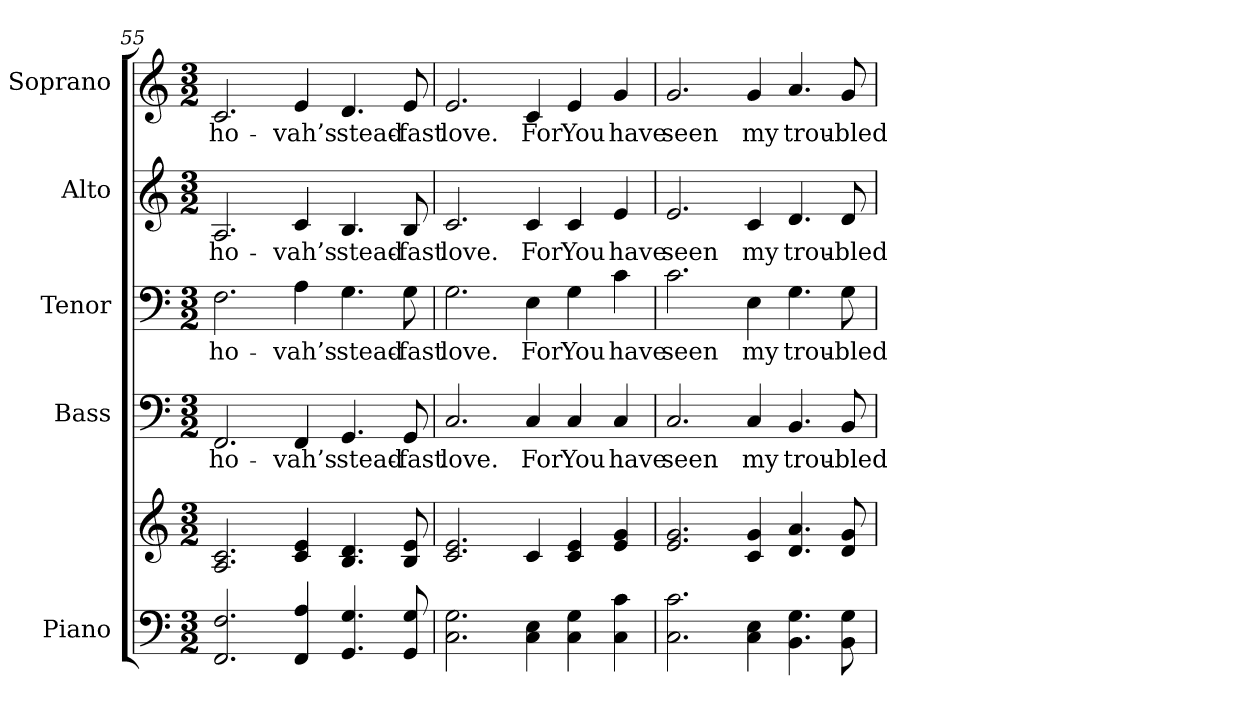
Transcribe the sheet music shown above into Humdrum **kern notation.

**kern	**kern	**kern	**text	**kern	**text	**kern	**text	**kern	**text
*part5	*part5	*part4	*part4	*part3	*part3	*part2	*part2	*part1	*part1
*staff6	*staff5	*staff4	*staff4	*staff3	*staff3	*staff2	*staff2	*staff1	*staff1
*I"Piano	*	*I"Bass	*	*I"Tenor	*	*I"Alto	*	*I"Soprano	*
*I'Pno.	*	*I'B.	*	*I'T.	*	*I'A.	*	*I'S.	*
!!LO:PB:g=z
*clefF4	*clefG2	*clefF4	*	*clefF4	*	*clefG2	*	*clefG2	*
*k[]	*k[]	*k[]	*	*k[]	*	*k[]	*	*k[]	*
*C:	*C:	*C:	*	*C:	*	*C:	*	*C:	*
*M3/2	*M3/2	*M3/2	*	*M3/2	*	*M3/2	*	*M3/2	*
=55	=55	=55	=55	=55	=55	=55	=55	=55	=55
!	!	!	!LO:LY:b:color=#000000	!	!	!	!	!	!
!	!	!	!	!	!LO:LY:b:color=#000000	!	!	!	!
!	!	!	!	!	!	!	!LO:LY:b:color=#000000	!	!
!	!	!	!	!	!	!	!	!	!LO:LY:b:color=#000000
2.FFi/ 2.Fi	2.Ai/ 2.ci	2.FFi/	-ho-	2.Fi\	-ho-	2.Ai/	-ho-	2.ci/	-ho-
!	!	!	!LO:LY:b:color=#000000	!	!	!	!	!	!
!	!	!	!	!	!LO:LY:b:color=#000000	!	!	!	!
!	!	!	!	!	!	!	!LO:LY:b:color=#000000	!	!
!	!	!	!	!	!	!	!	!	!LO:LY:b:color=#000000
4FFi/ 4Ai	4ci/ 4ei	4FFi/	-vah’s	4Ai\	-vah’s	4ci/	-vah’s	4ei/	-vah’s
!	!	!	!LO:LY:b:color=#000000	!	!	!	!	!	!
!	!	!	!	!	!LO:LY:b:color=#000000	!	!	!	!
!	!	!	!	!	!	!	!LO:LY:b:color=#000000	!	!
!	!	!	!	!	!	!	!	!	!LO:LY:b:color=#000000
4.GGi/ 4.Gi	4.Bi/ 4.di	4.GGi/	stead-	4.Gi\	stead-	4.Bi/	stead-	4.di/	stead-
!	!	!	!LO:LY:b:color=#000000	!	!	!	!	!	!
!	!	!	!	!	!LO:LY:b:color=#000000	!	!	!	!
!	!	!	!	!	!	!	!LO:LY:b:color=#000000	!	!
!	!	!	!	!	!	!	!	!	!LO:LY:b:color=#000000
8GGi/ 8Gi	8Bi/ 8ei	8GGi/	-fast	8Gi\	-fast	8Bi/	-fast	8ei/	-fast
=56	=56	=56	=56	=56	=56	=56	=56	=56	=56
!	!	!	!LO:LY:b:color=#000000	!	!	!	!	!	!
!	!	!	!	!	!LO:LY:b:color=#000000	!	!	!	!
!	!	!	!	!	!	!	!LO:LY:b:color=#000000	!	!
!	!	!	!	!	!	!	!	!	!LO:LY:b:color=#000000
2.Ci\ 2.Gi	2.ci/ 2.ei	2.Ci/	love.	2.Gi\	love.	2.ci/	love.	2.ei/	love.
!	!	!	!LO:LY:b:color=#000000	!	!	!	!	!	!
!	!	!	!	!	!LO:LY:b:color=#000000	!	!	!	!
!	!	!	!	!	!	!	!LO:LY:b:color=#000000	!	!
!	!	!	!	!	!	!	!	!	!LO:LY:b:color=#000000
4Ci\ 4Ei	4ci/	4Ci/	For	4Ei\	For	4ci/	For	4ci/	For
!	!	!	!LO:LY:b:color=#000000	!	!	!	!	!	!
!	!	!	!	!	!LO:LY:b:color=#000000	!	!	!	!
!	!	!	!	!	!	!	!LO:LY:b:color=#000000	!	!
!	!	!	!	!	!	!	!	!	!LO:LY:b:color=#000000
4Ci\ 4Gi	4ci/ 4ei	4Ci/	You	4Gi\	You	4ci/	You	4ei/	You
!	!	!	!LO:LY:b:color=#000000	!	!	!	!	!	!
!	!	!	!	!	!LO:LY:b:color=#000000	!	!	!	!
!	!	!	!	!	!	!	!LO:LY:b:color=#000000	!	!
!	!	!	!	!	!	!	!	!	!LO:LY:b:color=#000000
4Ci\ 4ci	4ei/ 4gi	4Ci/	have	4ci\	have	4ei/	have	4gi/	have
=57	=57	=57	=57	=57	=57	=57	=57	=57	=57
!	!	!	!LO:LY:b:color=#000000	!	!	!	!	!	!
!	!	!	!	!	!LO:LY:b:color=#000000	!	!	!	!
!	!	!	!	!	!	!	!LO:LY:b:color=#000000	!	!
!	!	!	!	!	!	!	!	!	!LO:LY:b:color=#000000
2.Ci\ 2.ci	2.ei/ 2.gi	2.Ci/	seen	2.ci\	seen	2.ei/	seen	2.gi/	seen
!	!	!	!LO:LY:b:color=#000000	!	!	!	!	!	!
!	!	!	!	!	!LO:LY:b:color=#000000	!	!	!	!
!	!	!	!	!	!	!	!LO:LY:b:color=#000000	!	!
!	!	!	!	!	!	!	!	!	!LO:LY:b:color=#000000
4Ci\ 4Ei	4ci/ 4gi	4Ci/	my	4Ei\	my	4ci/	my	4gi/	my
!	!	!	!LO:LY:b:color=#000000	!	!	!	!	!	!
!	!	!	!	!	!LO:LY:b:color=#000000	!	!	!	!
!	!	!	!	!	!	!	!LO:LY:b:color=#000000	!	!
!	!	!	!	!	!	!	!	!	!LO:LY:b:color=#000000
4.BBi\ 4.Gi	4.di/ 4.ai	4.BBi/	trou-	4.Gi\	trou-	4.di/	trou-	4.ai/	trou-
!	!	!	!LO:LY:b:color=#000000	!	!	!	!	!	!
!	!	!	!	!	!LO:LY:b:color=#000000	!	!	!	!
!	!	!	!	!	!	!	!LO:LY:b:color=#000000	!	!
!	!	!	!	!	!	!	!	!	!LO:LY:b:color=#000000
8BBi\ 8Gi	8di/ 8gi	8BBi/	-bled	8Gi\	-bled	8di/	-bled	8gi/	-bled
=	=	=	=	=	=	=	=	=	=
*-	*-	*-	*-	*-	*-	*-	*-	*-	*-
